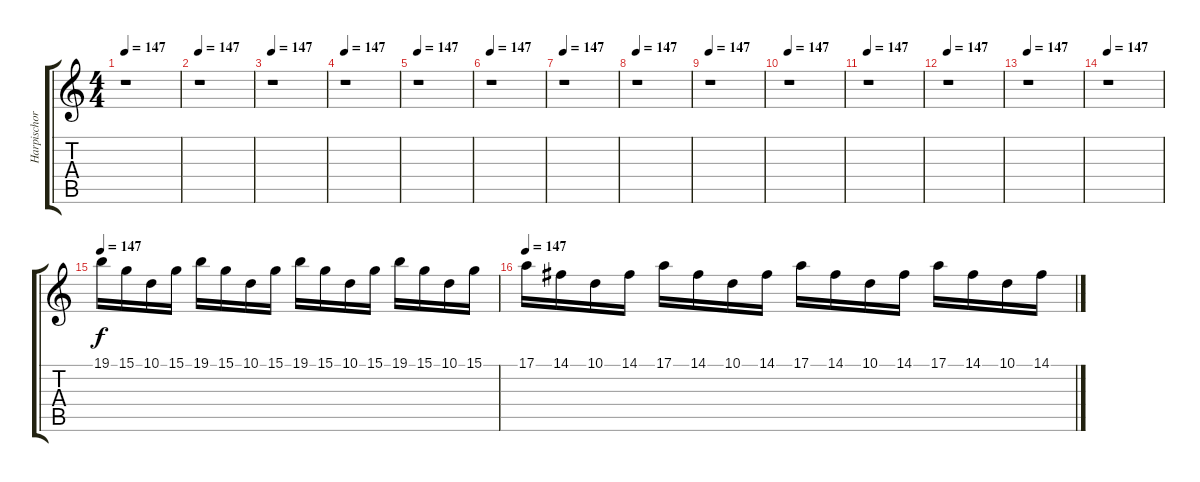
\track ("Harpischord" "Harpischor") {instrument harpsichord}
\staff {score tabs}
\tuning (E4 B3 G3 D3 A2 E2) {hide}
\ts (4 4)
\tempo 147
\clef g2
\ks c
r.1{dy f} |
\tempo 147
r.1 |
\tempo 147
r.1 |
\tempo 147
r.1 |
\tempo 147
r.1 |
\tempo 147
r.1 |
\tempo 147
r.1 |
\tempo 147
r.1 |
\tempo 147
r.1 |
\tempo 147
r.1 |
\tempo 147
r.1 |
\tempo 147
r.1 |
\tempo 147
r.1 |
\tempo 147
r.1 |
\tempo 147
19.1.16 15.1.16 10.1.16 15.1.16 19.1.16 15.1.16 10.1.16 15.1.16 19.1.16 15.1.16 10.1.16 15.1.16 19.1.16 15.1.16 10.1.16 15.1.16 |
\tempo 147
17.1.16 14.1.16 10.1.16 14.1.16 17.1.16 14.1.16 10.1.16 14.1.16 17.1.16 14.1.16 10.1.16 14.1.16 17.1.16 14.1.16 10.1.16 14.1.16
